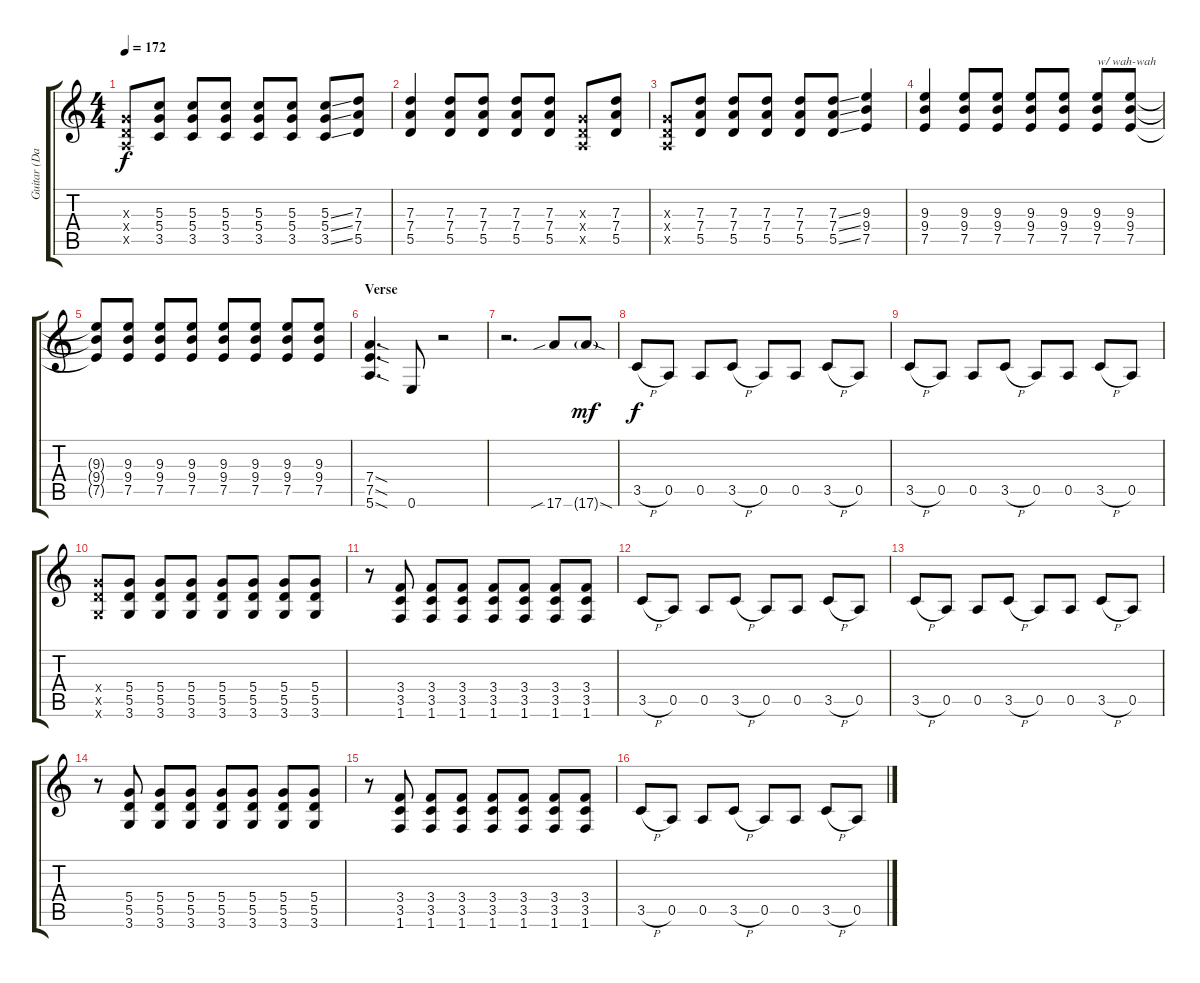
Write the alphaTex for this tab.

\track ("Guitar (Dave)" "Guitar (Da") {instrument distortionguitar}
\staff {score tabs}
\tuning (E4 B3 G3 D3 A2 E2) {hide}
\ts (4 4)
\tempo 172
\clef g2
\ks c
(0.3{x} 0.4{x} 0.5{x}).8{dy f} (5.3 5.4 3.5).8 (5.3 5.4 3.5).8 (5.3 5.4 3.5).8 (5.3 5.4 3.5).8 (5.3 5.4 3.5).8 (5.3{ss} 5.4{ss} 3.5{ss}).8 (7.3 7.4 5.5).8 |
(7.3 7.4 5.5).4 (7.3 7.4 5.5).8 (7.3 7.4 5.5).8 (7.3 7.4 5.5).8 (7.3 7.4 5.5).8 (0.3{x} 0.4{x} 0.5{x}).8 (7.3 7.4 5.5).8 |
(0.3{x} 0.4{x} 0.5{x}).8 (7.3 7.4 5.5).8 (7.3 7.4 5.5).8 (7.3 7.4 5.5).8 (7.3 7.4 5.5).8 (7.3{ss} 7.4{ss} 5.5{ss}).8 (9.3 9.4 7.5).4 |
(9.3 9.4 7.5).4 (9.3 9.4 7.5).8 (9.3 9.4 7.5).8 (9.3 9.4 7.5).8 (9.3 9.4 7.5).8 (9.3 9.4 7.5).8{txt "w/ wah-wah"} (9.3 9.4 7.5).8 |
(9.3{t} 9.4{t} 7.5{t}).8 (9.3 9.4 7.5).8 (9.3 9.4 7.5).8 (9.3 9.4 7.5).8 (9.3 9.4 7.5).8 (9.3 9.4 7.5).8 (9.3 9.4 7.5).8 (9.3 9.4 7.5).8 |
\section ("" "Verse")
(7.4{sod} 7.5{sod} 5.6{sod}).4{d} 0.6.8 r.2 |
r.2{d} 17.6{sib}.8 17.6{sod g}.8{dy mf} |
3.5{h}.8{dy f} 0.5.8 0.5.8 3.5{h}.8 0.5.8 0.5.8 3.5{h}.8 0.5.8 |
3.5{h}.8 0.5.8 0.5.8 3.5{h}.8 0.5.8 0.5.8 3.5{h}.8 0.5.8 |
(5.4{x} 5.5{x} 3.6{x}).8 (5.4 5.5 3.6).8 (5.4 5.5 3.6).8 (5.4 5.5 3.6).8 (5.4 5.5 3.6).8 (5.4 5.5 3.6).8 (5.4 5.5 3.6).8 (5.4 5.5 3.6).8 |
r.8 (3.4 3.5 1.6).8 (3.4 3.5 1.6).8 (3.4 3.5 1.6).8 (3.4 3.5 1.6).8 (3.4 3.5 1.6).8 (3.4 3.5 1.6).8 (3.4 3.5 1.6).8 |
3.5{h}.8 0.5.8 0.5.8 3.5{h}.8 0.5.8 0.5.8 3.5{h}.8 0.5.8 |
3.5{h}.8 0.5.8 0.5.8 3.5{h}.8 0.5.8 0.5.8 3.5{h}.8 0.5.8 |
r.8 (5.4 5.5 3.6).8 (5.4 5.5 3.6).8 (5.4 5.5 3.6).8 (5.4 5.5 3.6).8 (5.4 5.5 3.6).8 (5.4 5.5 3.6).8 (5.4 5.5 3.6).8 |
r.8 (3.4 3.5 1.6).8 (3.4 3.5 1.6).8 (3.4 3.5 1.6).8 (3.4 3.5 1.6).8 (3.4 3.5 1.6).8 (3.4 3.5 1.6).8 (3.4 3.5 1.6).8 |
3.5{h}.8 0.5.8 0.5.8 3.5{h}.8 0.5.8 0.5.8 3.5{h}.8 0.5.8
